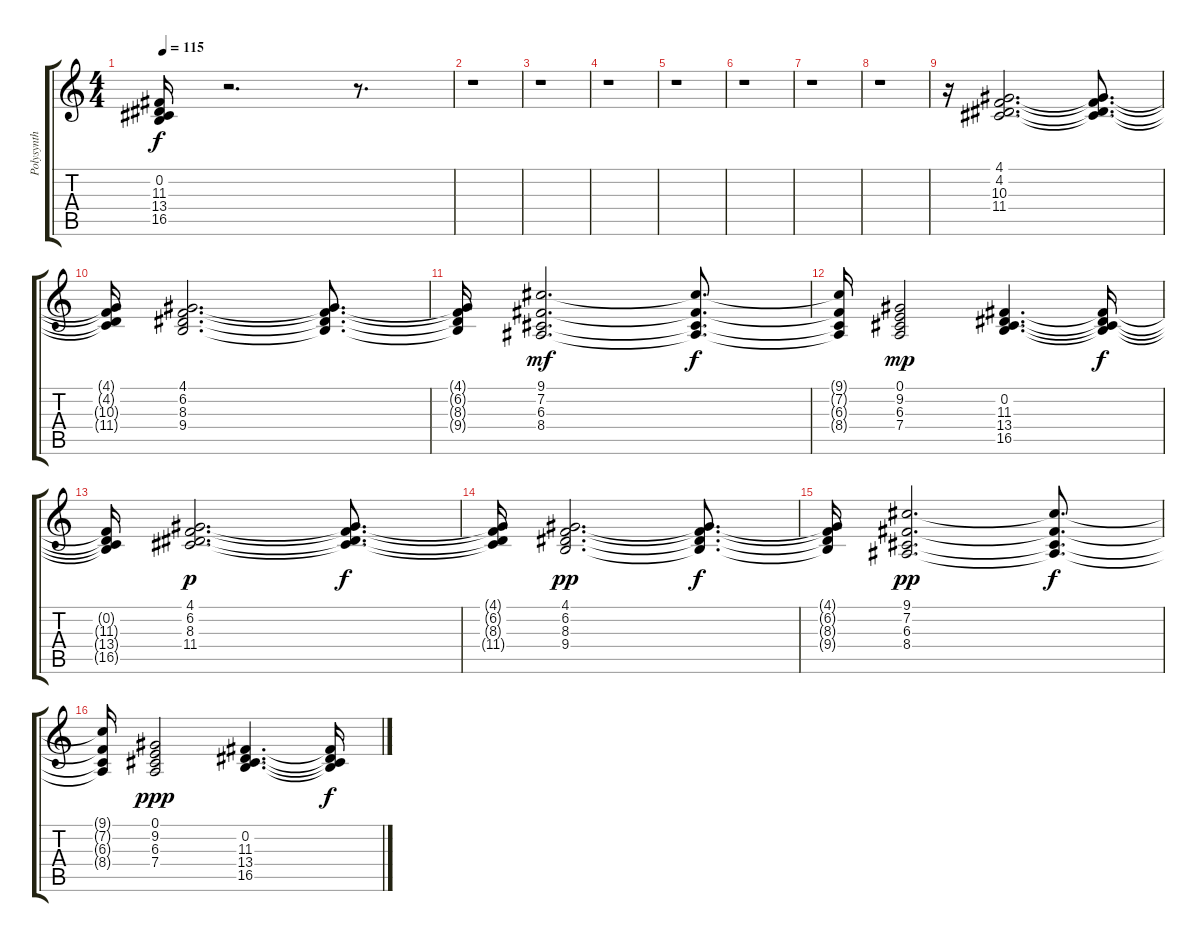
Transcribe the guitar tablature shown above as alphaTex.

\track ("Polysynth (echo)" "Polysynth ") {instrument pad3polysynth}
\staff {score tabs}
\tuning (E4 B3 G3 D3 A2 E2) {hide}
\ts (4 4)
\tempo 115
\clef g2
\ks c
(0.2{t} 11.3{t} 13.4{t} 16.5{t}).16{dy f} r.2{d} r.8{d} |
r.1 |
r.1 |
r.1 |
r.1 |
r.1 |
r.1 |
r.1 |
r.16 (4.1 4.2 10.3 11.4).2{d} (4.1{t} 4.2{t} 10.3{t} 11.4{t}).8{d} |
(4.1{t} 4.2{t} 10.3{t} 11.4{t}).16 (4.1 6.2 8.3 9.4).2{d} (4.1{t} 6.2{t} 8.3{t} 9.4{t}).8{d} |
(4.1{t} 6.2{t} 8.3{t} 9.4{t}).16 (9.1 7.2 6.3 8.4).2{d dy mf} (9.1{t} 7.2{t} 6.3{t} 8.4{t}).8{d dy f} |
(9.1{t} 7.2{t} 6.3{t} 8.4{t}).16 (0.1 9.2 6.3 7.4).2{dy mp} (0.2 11.3 13.4 16.5).4{d} (0.2{t} 11.3{t} 13.4{t} 16.5{t}).16{dy f} |
(0.2{t} 11.3{t} 13.4{t} 16.5{t}).16 (4.1 6.2 8.3 11.4).2{d dy p} (4.1{t} 6.2{t} 8.3{t} 11.4{t}).8{d dy f} |
(4.1{t} 6.2{t} 8.3{t} 11.4{t}).16 (4.1 6.2 8.3 9.4).2{d dy pp} (4.1{t} 6.2{t} 8.3{t} 9.4{t}).8{d dy f} |
(4.1{t} 6.2{t} 8.3{t} 9.4{t}).16 (9.1 7.2 6.3 8.4).2{d dy pp} (9.1{t} 7.2{t} 6.3{t} 8.4{t}).8{d dy f} |
(9.1{t} 7.2{t} 6.3{t} 8.4{t}).16 (0.1 9.2 6.3 7.4).2{dy ppp} (0.2 11.3 13.4 16.5).4{d} (0.2{t} 11.3{t} 13.4{t} 16.5{t}).16{dy f}
